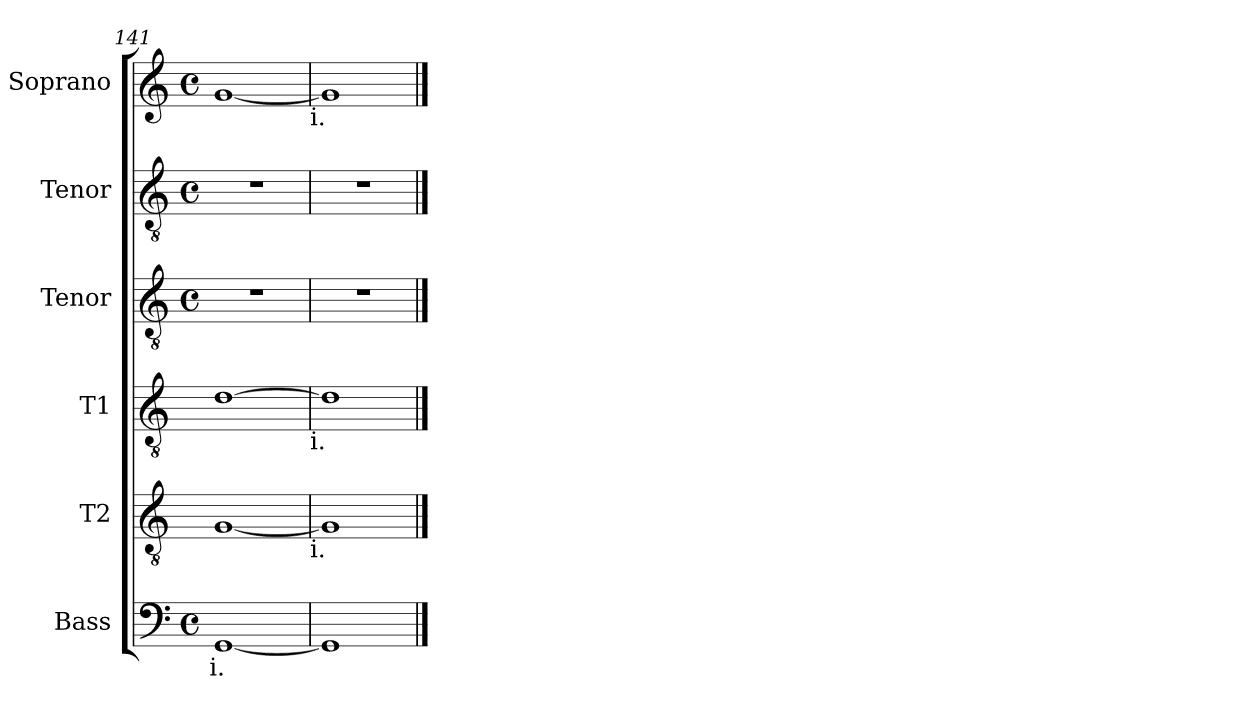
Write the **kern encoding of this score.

**kern	**text	**kern	**kern	**kern	**kern	**kern
*part6	*part6	*part5	*part4	*part3	*part2	*part1
*staff6	*staff6	*staff5	*staff4	*staff3	*staff2	*staff1
*I"Bass	*	*I"T2	*I"T1	*I"Tenor	*I"Tenor	*I"Soprano
*I'B	*	*I'T2	*I'T1	*	*	*I'S
*clefF4	*	*clefGv2	*clefGv2	*clefGv2	*clefGv2	*clefG2
*k[]	*	*k[]	*k[]	*k[]	*k[]	*k[]
*C:	*	*C:	*C:	*C:	*C:	*C:
*M4/4	*	*	*	*M4/4	*M4/4	*M4/4
*met(c)	*	*	*	*met(c)	*met(c)	*met(c)
=141	=141	=141	=141	=141	=141	=141
!	!LO:LY:b:rj	!	!	!	!	!
[<1GG	-i.	[<1G	[>1d	1r	1r	[<1g
!	!	!	!	!	!	!LO:TX:b:t=i.
!	!	!	!LO:TX:b:t=i.	!	!	!
!	!	!LO:TX:b:t=i.	!	!	!	!
=142	=142	=142	=142	=142	=142	=142
1GG]	.	1G]	1d]	1r	1r	1g]
==	==	==	==	==	==	==
*-	*-	*-	*-	*-	*-	*-
